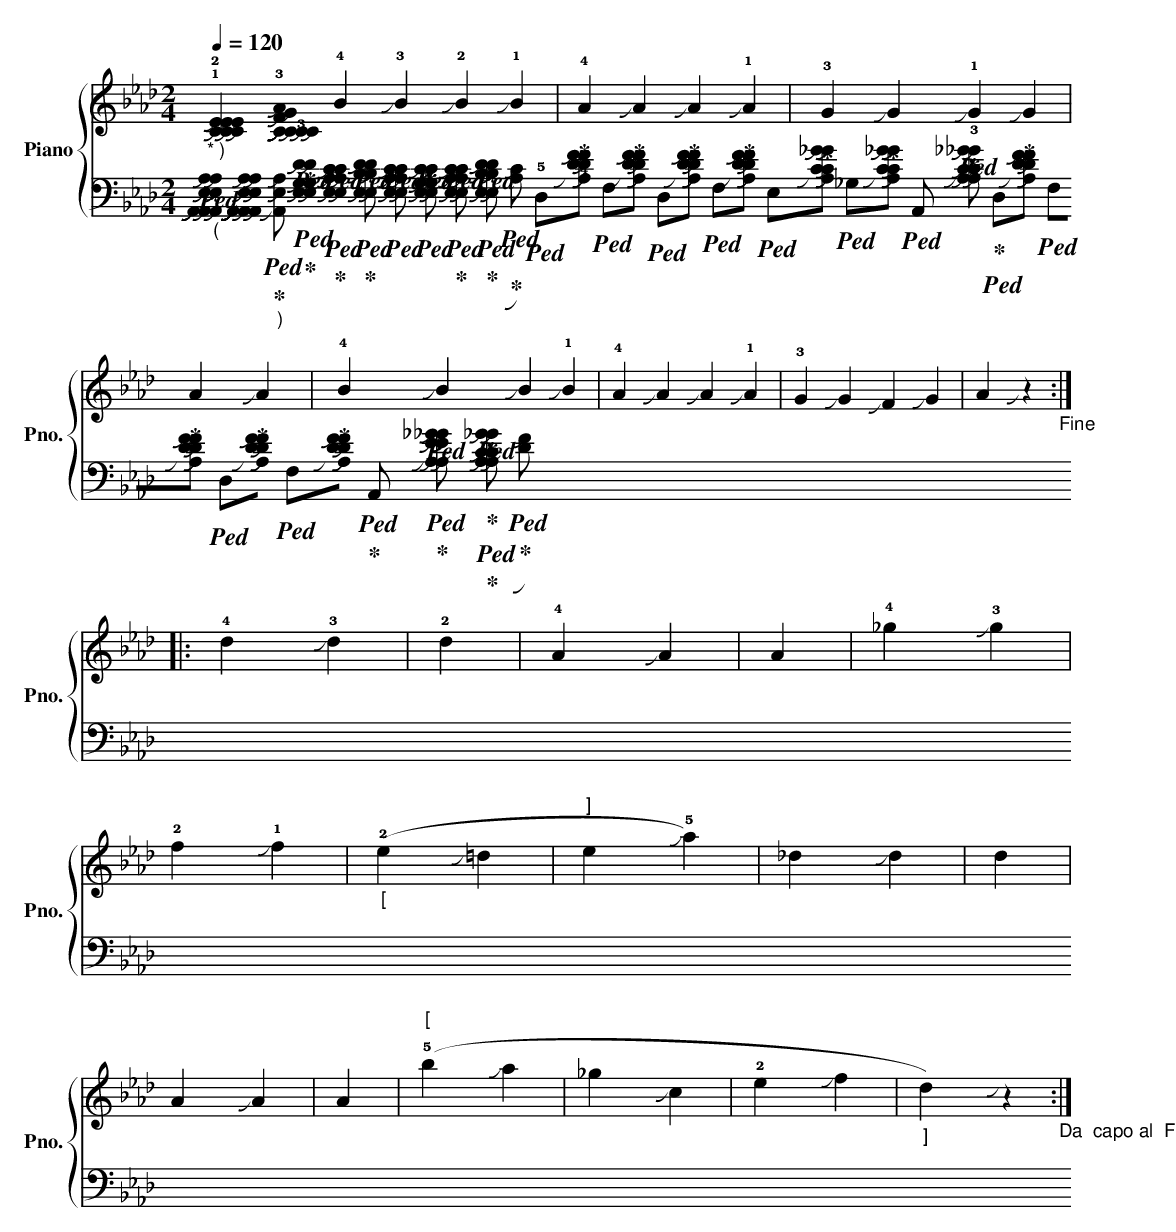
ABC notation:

X:1
T:加洛普舞曲
%%score { 1 | 2 }
L:1/4
Q:1/4=120
M:2/4
K:Ab
V:1 treble nm="Piano" snm="Pno."
V:2 bass
L:1/8
V:1
"_* )" !1!!2![CI1JEI2J] [CI3JEI4J] | [CI5JEI6J]2 |$ %2
 !3![CI7JFI8J]/[CI9JGI10J]/!3![CI11JAI12J]/[CI13JBI14J]/ | [CI15JcI16J] z | %4
 !4!BI18J/!3!BI19J/!2!BI20J/!1!BI21J/ | !4!AI22J/AI23J/AI24J/!1!AI25J/ | %6
 !3!GI26J/GI27J/!1!GI28J/GI29J/ |$ AI30J AI31J | !4!BI32J/BI33J/BI34J/!1!BI35J/ | %9
 !4!AI36J/AI37J/AI38J/!1!AI39J/ | !3!GI40J/GI41J/FI42J/GI43J/ | AI44J z"_Fine" ::$ %12
 !4!dI46J !3!dI47J | !2!dI48J2 | !4!AI49J AI50J | AI51J2 | !4!_gI52J !3!gI53J |$ %17
 !2!fI54J !1!fI55J |"_[" (!2!eI56J =dI57J |"^]" eI58J !5!aI59J) | _dI60J dI61J | dI62J2 |$ %22
 AI63J AI64J | AI65J2 |"^[" (!5!bI66J aI67J | _gI68J cI69J | !2!eI70J fI71J | %27
"_]" dI72J) z"_Da  capo al  Fine" :| %28
V:2
"_(" [A,,I74JE,I75JA,I76J]2 [A,,I77JE,I78JA,I79J]2 |!ped-up!!ped! [A,,I80JE,I81JA,I82J]4 |$ %2
 [A,,I83JE,I84JA,I85J][A,,I86JE,I87JA,I88J][A,,I89JE,I90JA,I91J][A,,I92JE,I93JA,I94J] | %3
"_)"!ped! [A,,I95JE,I96JA,I97J]2!ped-up! z2 | %4
!ped!!ped-up! [E,I99JG,I100JDI101J]2!ped!!ped-up! [E,I102JG,I103JDI104J]2 | %5
!ped!!ped-up! [E,I105JA,I106JCI107J]2!ped!!ped-up! [E,I108JA,I109JCI110J]2 | %6
!ped!!ped-up! [E,I111JB,I112JDI113J]2!ped!!ped-up! [E,I114JB,I115JDI116J]2 |$ %7
!ped! [E,I117JA,I118JCI119J]2!ped-up!!ped!!ped-up! [E,I120JA,I121JCI122J]2 | %8
!ped! [E,I123JG,I124JCI125J]2!ped-up!!ped!!ped-up! [E,I126JG,I127JCI128J]2 | %9
!ped!!ped-up! [E,I129JA,I130JCI131J]2!ped!!ped-up! [E,I132JA,I133JCI134J]2 | %10
!ped!!ped-up! [E,I135JB,I136JDI137J]2!ped!!ped-up! [E,I138JB,I139JDI140J]2 | %11
!ped! [A,I141JCI142J]2!ped-up! z2 ::$ %12
!ped! !5!D,I144J[DI145JFI146J]!4!A,I147J!ped-up![DI148JFI149J] | %13
!ped! F,I150J[DI151JFI152J]A,I153J!ped-up![DI154JFI155J] | %14
!ped! D,I156J[DI157JFI158J]A,I159J!ped-up![DI160JFI161J] | %15
!ped! F,I162J[DI163JFI164J]A,I165J!ped-up![DI166JFI167J] | %16
!ped! E,I168J[CI169J_GI170J]A,I171J!ped-up![CI172JGI173J] |$ %17
!ped! _G,I174J[CI175J_GI176J]A,I177J!ped-up![CI178JGI179J] | %18
!ped! A,,I180J2 !3![A,I181JCI182J_GI183J]2 |!ped-up!!ped! [A,I184JCI185J_GI186J]4 | %20
!ped-up!!ped! D,I187J[DI188JFI189J]A,I190J!ped-up![DI191JFI192J] | %21
!ped! F,I193J[DI194JFI195J]A,I196J!ped-up![DI197JFI198J] |$ %22
!ped! D,I199J[DI200JFI201J]A,I202J!ped-up![DI203JFI204J] | %23
!ped! F,I205J[DI206JFI207J]A,I208J!ped-up![DI209JFI210J] | %24
!ped!!ped-up! A,,I211J2!ped!!ped-up! [A,I212JEI213J_GI214J]2 |!ped! [A,I215JEI216J_GI217J]4 | %26
!ped-up!!ped!!ped-up! [A,I218JCI219J_GI220J]2!ped!!ped-up! [A,I221JCI222JGI223J]2 | %27
!ped!!ped-up! [DI224JFI225J]2 z2 :| %28
